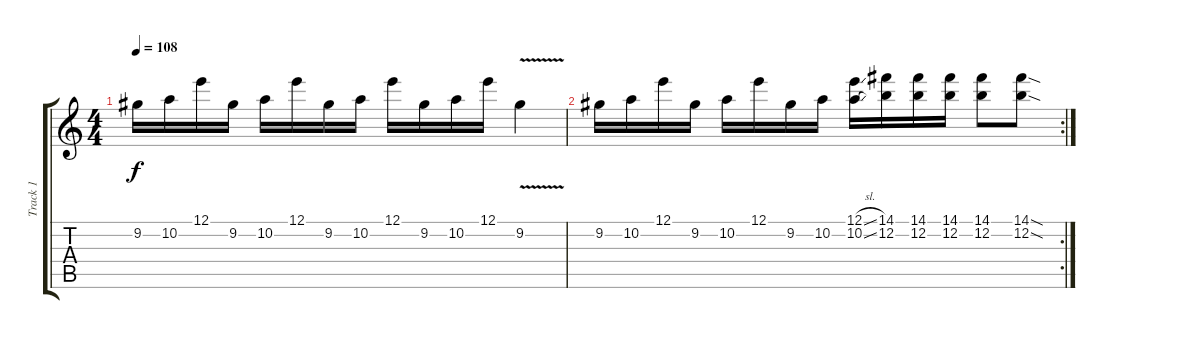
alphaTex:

\track ("Track 1" "Track 1") {instrument distortionguitar}
\staff {score tabs}
\tuning (E4 B3 G3 D3 A2 E2) {hide}
\ts (4 4)
\tempo 108
\clef g2
\ks c
9.2.16{dy f} 10.2.16 12.1.16 9.2.16 10.2.16 12.1.16 9.2.16 10.2.16 12.1.16 9.2.16 10.2.16 12.1.16 9.2{v}.4 |
\rc 2
9.2.16 10.2.16 12.1.16 9.2.16 10.2.16 12.1.16 9.2.16 10.2.16 (12.1{sl} 10.2{sl}).16 (14.1 12.2).16 (14.1 12.2).16 (14.1 12.2).16 (14.1 12.2).8 (14.1{sod} 12.2{sod}).8
